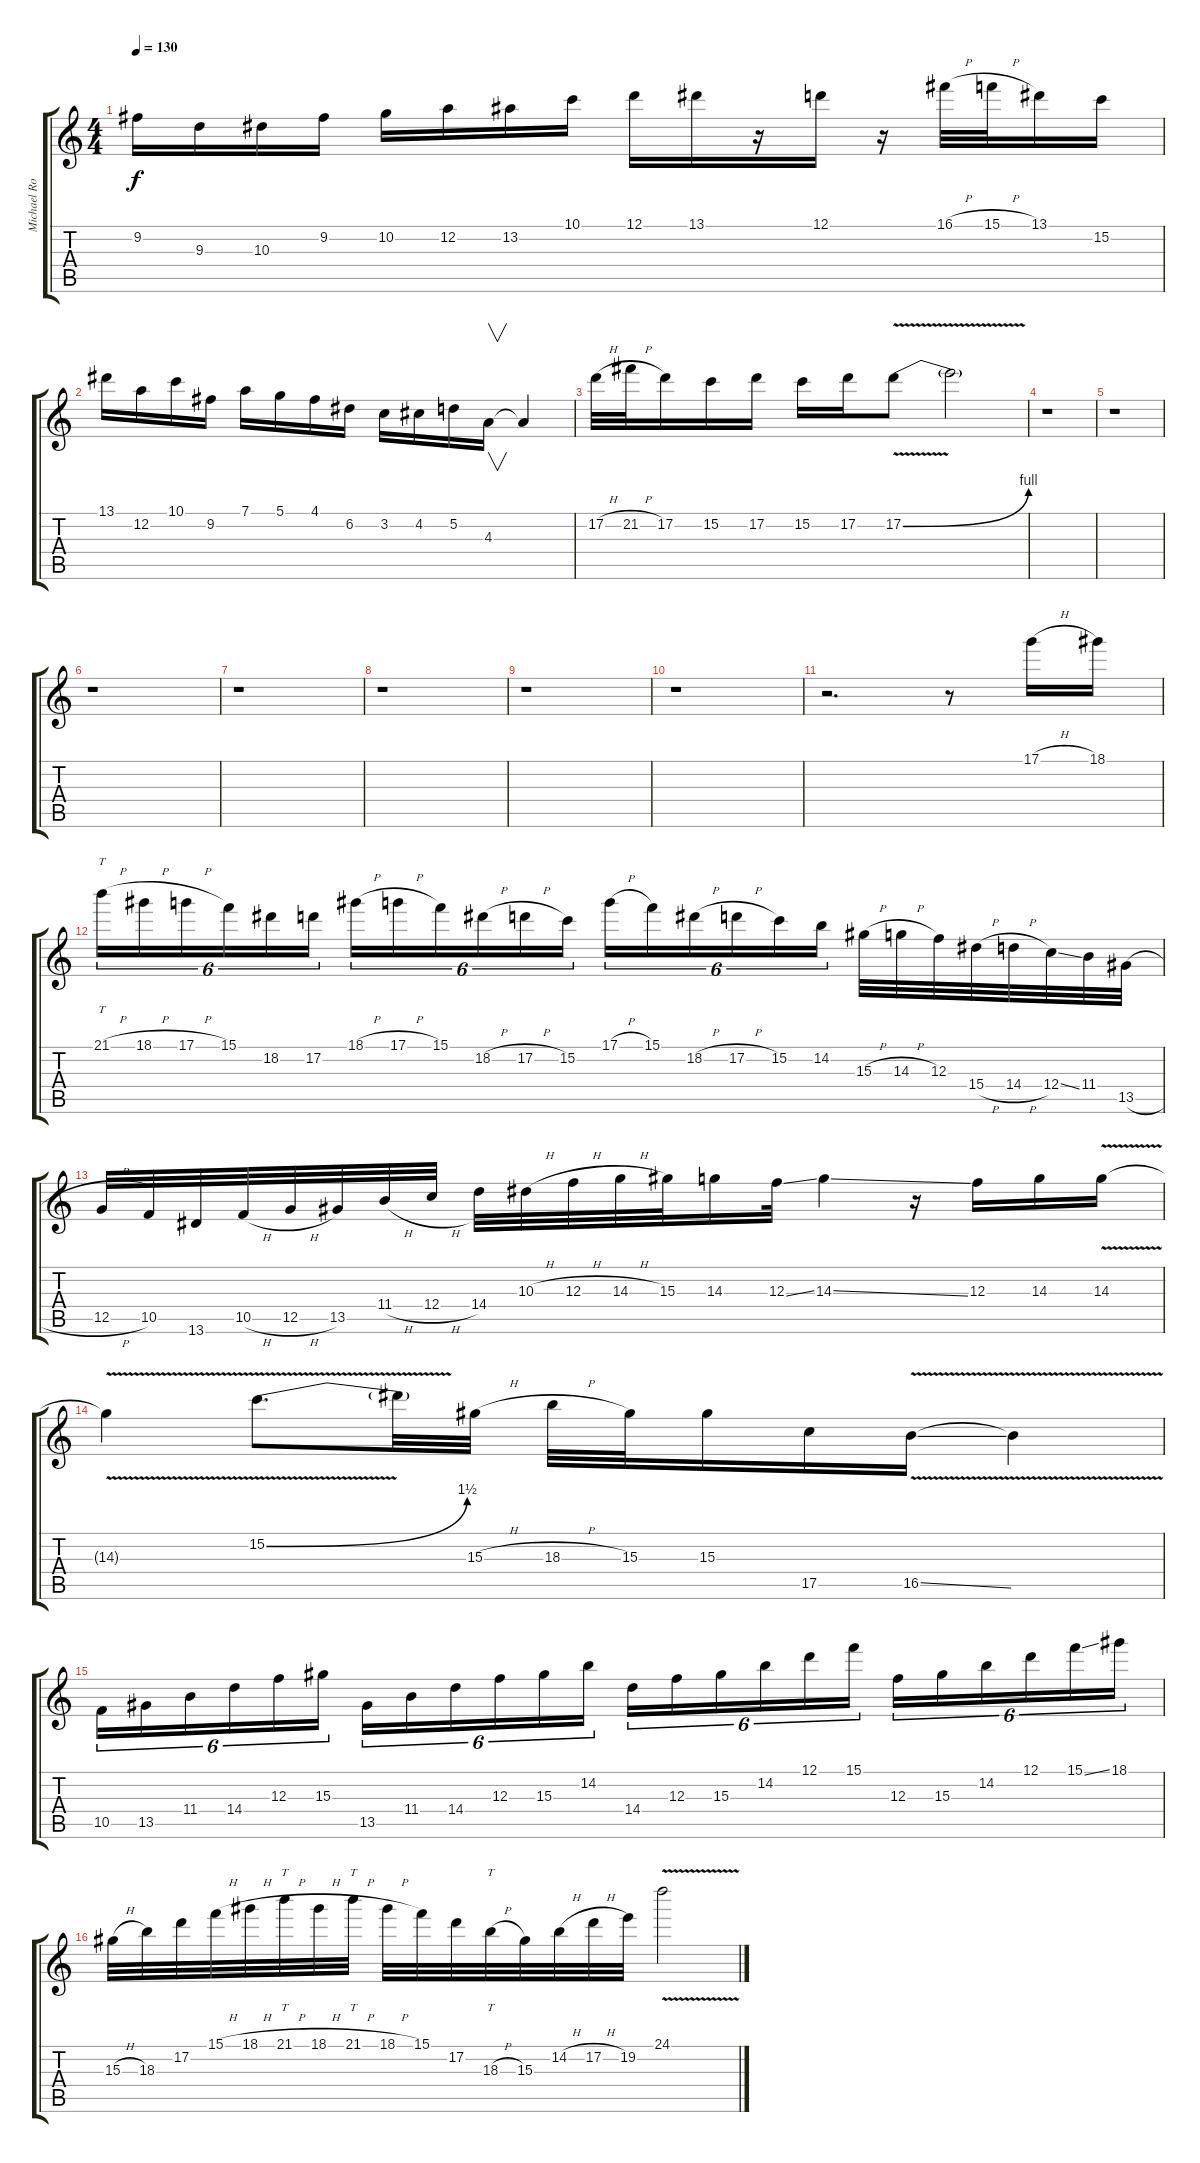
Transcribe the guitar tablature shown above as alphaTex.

\track ("Michael Romeo Solo" "Michael Ro") {instrument overdrivenguitar}
\staff {score tabs}
\tuning (D4 A3 F3 C3 G2 D2) {hide}
\ts (4 4)
\tempo 130
\clef g2
\ks c
9.2.16{dy f} 9.3.16 10.3.16 9.2.16 10.2.16 12.2.16 13.2.16 10.1.16 12.1.16 13.1.16 r.16 12.1.16 r.16 16.1{h}.32 15.1{h}.32 13.1.16 15.2.16 |
13.1.16 12.2.16 10.1.16 9.2.16 7.1.16 5.1.16 4.1.16 6.2.16 3.2.16 4.2.16 5.2.16 4.3.16{v} 4.3{t}.4 |
17.2{h}.32 21.2{h}.32 17.2.16 15.2.16 17.2.16 15.2.16 17.2.16 17.2{be (bend 0 0 60 4) v}.8 17.2{t}.2 |
r.1 |
r.1 |
r.1 |
r.1 |
r.1 |
r.1 |
r.1 |
r.2{d} r.8 17.1{h}.16 18.1.16 |
21.1{h}.16{tt tu (6 4)} 18.1{h}.16{tu (6 4)} 17.1{h}.16{tu (6 4)} 15.1.16{tu (6 4)} 18.2.16{tu (6 4)} 17.2.16{tu (6 4)} 18.1{h}.16{tu (6 4)} 17.1{h}.16{tu (6 4)} 15.1.16{tu (6 4)} 18.2{h}.16{tu (6 4)} 17.2{h}.16{tu (6 4)} 15.2.16{tu (6 4)} 17.1{h}.16{tu (6 4)} 15.1.16{tu (6 4)} 18.2{h}.16{tu (6 4)} 17.2{h}.16{tu (6 4)} 15.2.16{tu (6 4)} 14.2.16{tu (6 4)} 15.3{h}.32 14.3{h}.32 12.3.32 15.4{h}.32 14.4{h}.32 12.4{ss}.32 11.4.32 13.5{h}.32 |
12.5{h}.32 10.5.32 13.6.32 10.5{h}.32 12.5{h}.32 13.5.32 11.4{h}.32 12.4{h}.32 14.4.32 10.3{h}.32 12.3{h}.32 14.3{h}.32 15.3.32 14.3.16 12.3{ss}.32 14.3{ss}.4 r.16 12.3.16 14.3.16 14.3{v}.16 |
14.3{t}.4 15.2{be (bend 0 0 60 6) v}.8{d} 15.2{t}.32 15.3{h}.32 18.3{h}.32 15.3.32 15.3.16 17.5.16 16.5{v ss}.16 16.5{t}.4 |
10.5.16{tu (6 4)} 13.5.16{tu (6 4)} 11.4.16{tu (6 4)} 14.4.16{tu (6 4)} 12.3.16{tu (6 4)} 15.3.16{tu (6 4)} 13.5.16{tu (6 4)} 11.4.16{tu (6 4)} 14.4.16{tu (6 4)} 12.3.16{tu (6 4)} 15.3.16{tu (6 4)} 14.2.16{tu (6 4)} 14.4.16{tu (6 4)} 12.3.16{tu (6 4)} 15.3.16{tu (6 4)} 14.2.16{tu (6 4)} 12.1.16{tu (6 4)} 15.1.16{tu (6 4)} 12.3.16{tu (6 4)} 15.3.16{tu (6 4)} 14.2.16{tu (6 4)} 12.1.16{tu (6 4)} 15.1{ss}.16{tu (6 4)} 18.1.16{tu (6 4)} |
15.3{h}.32 18.3.32 17.2.32 15.1{h}.32 18.1{h}.32 21.1{h}.32{tt} 18.1{h}.32 21.1{h}.32{tt} 18.1{h}.32 15.1.32 17.2.32 18.3{h}.32{tt} 15.3.32 14.2{h}.32 17.2{h}.32 19.2.32 24.1{v}.2
